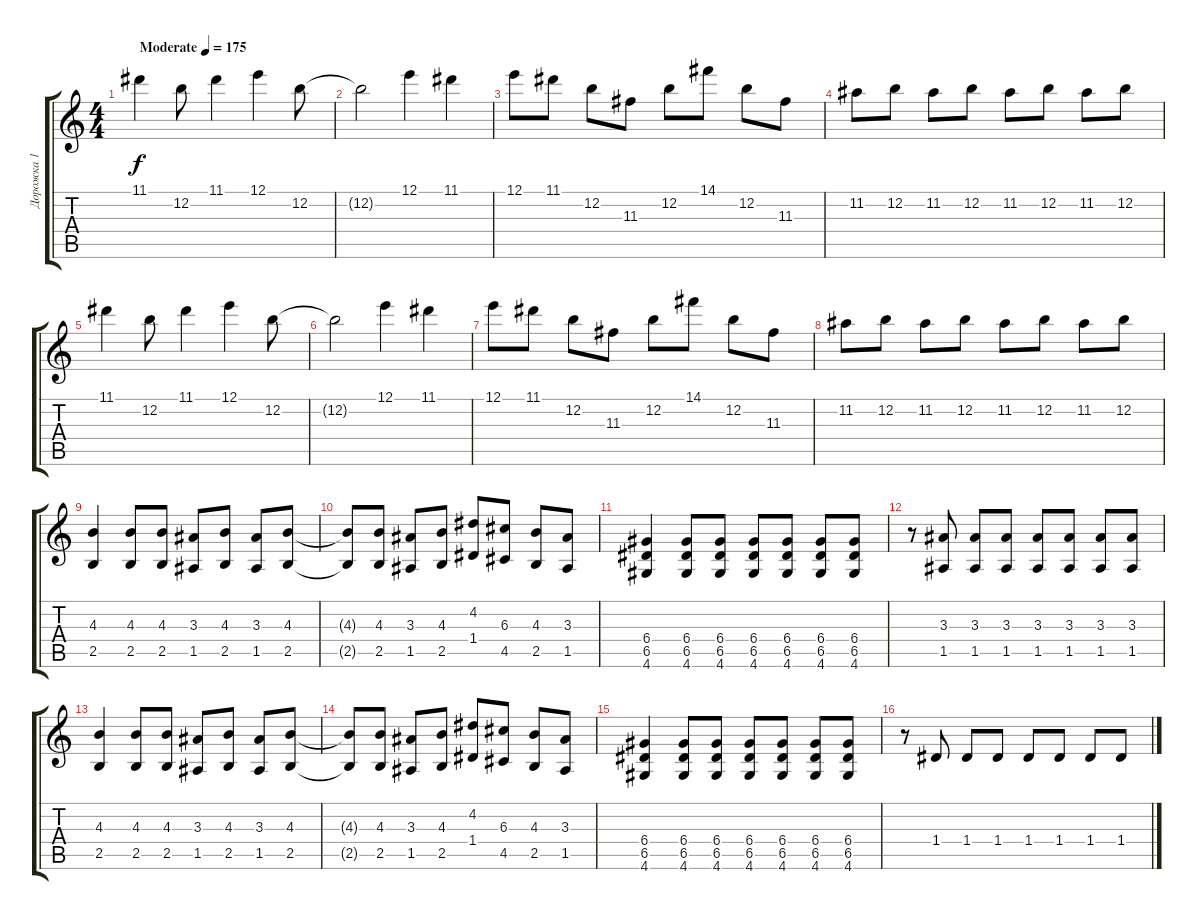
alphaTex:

\track ("Дорожка 1" "Дорожка 1") {instrument distortionguitar}
\staff {score tabs}
\tuning (E4 B3 G3 D3 A2 E2) {hide}
\ts (4 4)
\tempo (175 "Moderate")
\clef g2
\ks c
11.1.4{dy f instrument distortionguitar} 12.2.8 11.1.4 12.1.4 12.2.8 |
12.2{t}.2 12.1.4 11.1.4 |
12.1.8 11.1.8 12.2.8 11.3.8 12.2.8 14.1.8 12.2.8 11.3.8 |
11.2.8 12.2.8 11.2.8 12.2.8 11.2.8 12.2.8 11.2.8 12.2.8 |
11.1.4 12.2.8 11.1.4 12.1.4 12.2.8 |
12.2{t}.2 12.1.4 11.1.4 |
12.1.8 11.1.8 12.2.8 11.3.8 12.2.8 14.1.8 12.2.8 11.3.8 |
11.2.8 12.2.8 11.2.8 12.2.8 11.2.8 12.2.8 11.2.8 12.2.8 |
(4.3 2.5).4 (4.3 2.5).8 (4.3 2.5).8 (3.3 1.5).8 (4.3 2.5).8 (3.3 1.5).8 (4.3 2.5).8 |
(4.3{t} 2.5{t}).8 (4.3 2.5).8 (3.3 1.5).8 (4.3 2.5).8 (4.2 1.4).8 (6.3 4.5).8 (4.3 2.5).8 (3.3 1.5).8 |
(6.4 6.5 4.6).4 (6.4 6.5 4.6).8 (6.4 6.5 4.6).8 (6.4 6.5 4.6).8 (6.4 6.5 4.6).8 (6.4 6.5 4.6).8 (6.4 6.5 4.6).8 |
r.8 (3.3 1.5).8 (3.3 1.5).8 (3.3 1.5).8 (3.3 1.5).8 (3.3 1.5).8 (3.3 1.5).8 (3.3 1.5).8 |
(4.3 2.5).4 (4.3 2.5).8 (4.3 2.5).8 (3.3 1.5).8 (4.3 2.5).8 (3.3 1.5).8 (4.3 2.5).8 |
(4.3{t} 2.5{t}).8 (4.3 2.5).8 (3.3 1.5).8 (4.3 2.5).8 (4.2 1.4).8 (6.3 4.5).8 (4.3 2.5).8 (3.3 1.5).8 |
(6.4 6.5 4.6).4 (6.4 6.5 4.6).8 (6.4 6.5 4.6).8 (6.4 6.5 4.6).8 (6.4 6.5 4.6).8 (6.4 6.5 4.6).8 (6.4 6.5 4.6).8 |
r.8 1.4.8 1.4.8 1.4.8 1.4.8 1.4.8 1.4.8 1.4.8
